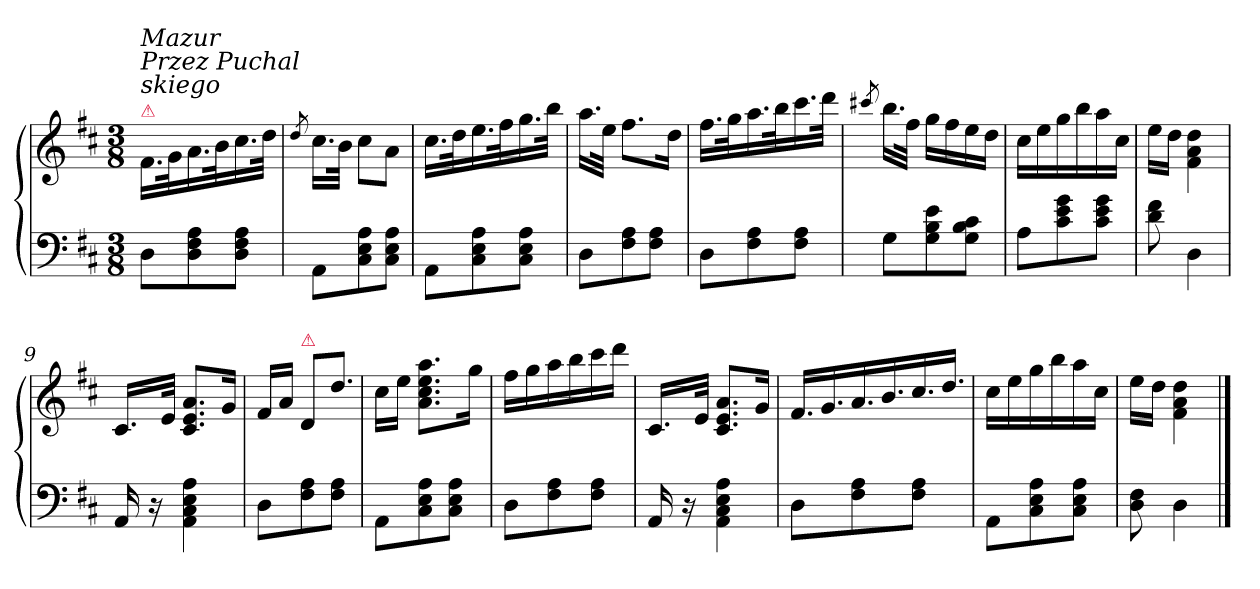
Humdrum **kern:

**kern	**kern
*part2	*part1
*staff2	*staff1
*clefF4	*clefG2
*k[f#c#]	*k[f#c#]
*D:	*D:
*M3/8	*M3/8
=1	=1
!	!LO:TX:a:color=crimson:t=⚠
!	!LO:TX:a:i:t=Mazur \nPrzez Puchal \nskiego
8D\L	16.f#\LL
.	32g\K
8D\ 8F#\ 8A\	16.a\
.	32b\K
8D\ 8F#\ 8A\J	16.cc#\
.	32dd\JJk
=2	=2
.	8qdd/
8AA\L	16.cc#\LL
.	32b\JJk
8C#\ 8E\ 8A\	8cc#\L
8C#\ 8E\ 8A\J	8a\J
=3	=3
8AA\L	16.cc#\LL
.	32dd\K
8C#\ 8E\ 8A\	16.ee\
.	32ff#\K
8C#\ 8E\ 8A\J	16.gg\
.	32bb\JJk
=4	=4
8D\L	16.aa\LL
.	32ee\JJk
8F#\ 8A\	8.ff#\L
8F#\ 8A\J	.
.	16dd\Jk
=5	=5
8D\L	16.ff#\LL
.	32gg\K
8F#\ 8A\	16.aa\
.	32bb\K
8F#\ 8A\J	16.ccc#\
.	32ddd\JJk
=6	=6
.	8qccc#X/
8G\L	16.bb\LL
.	32ff#\JJk
8G\ 8B\ 8e\	16gg\LL
.	16ff#\
8G\ 8B\ 8c#\J	16ee\
.	16dd\JJ
=7	=7
8A\L	16cc#\LL
.	16ee\
8c#\ 8e\ 8g\	16gg\
.	16bb\
8c#\ 8e\ 8g\J	16aa\
.	16cc#\JJ
=8	=8
8d\ 8f#\	16ee\LL
.	16dd\JJ
4D\	4f#\ 4a\ 4dd\
=9	=9
16AA/	16.c#/LL
16r	.
.	32e/JJk
4AA\ 4C#\ 4E\ 4A\	8.c#/ 8.e/ 8.a/L
.	16g/Jk
=10	=10
8D\L	16f#/LL
.	16a/JJ
!	!LO:TX:a:color=crimson:t=⚠
8F#\ 8A\	8d/L
!	!LO:N:vis=8.
8F#\ 8A\J	8dd\J
=11	=11
8AA\L	16cc#\LL
.	16ee\JJ
8C#\ 8E\ 8A\	8.a\ 8.cc#\ 8.ee\ 8.aa\L
8C#\ 8E\ 8A\J	.
.	16gg\Jk
=12	=12
8D\L	16ff#\LL
.	16gg\
8F#\ 8A\	16aa\
.	16bb\
8F#\ 8A\J	16ccc#\
.	16ddd\JJ
=13	=13
16AA/	16.c#/LL
16r	.
.	32e/JJk
4AA\ 4C#\ 4E\ 4A\	8.c#/ 8.e/ 8.a/L
.	16g/Jk
=14	=14
8D\L	16.f#/LL
!	!LO:N:vis=16.
.	32g/
8F#\ 8A\	16.a/
!	!LO:N:vis=16.
.	32b/
8F#\ 8A\J	16.cc#/
!	!LO:N:vis=16.
.	32dd/JJ
=15	=15
8AA\L	16cc#\LL
.	16ee\
8C#\ 8E\ 8A\	16gg\
.	16bb\
8C#\ 8E\ 8A\J	16aa\
.	16cc#\JJ
=16	=16
8D\ 8F#\	16ee\LL
.	16dd\JJ
4D\	4f#\ 4a\ 4dd\
==	==
*-	*-
